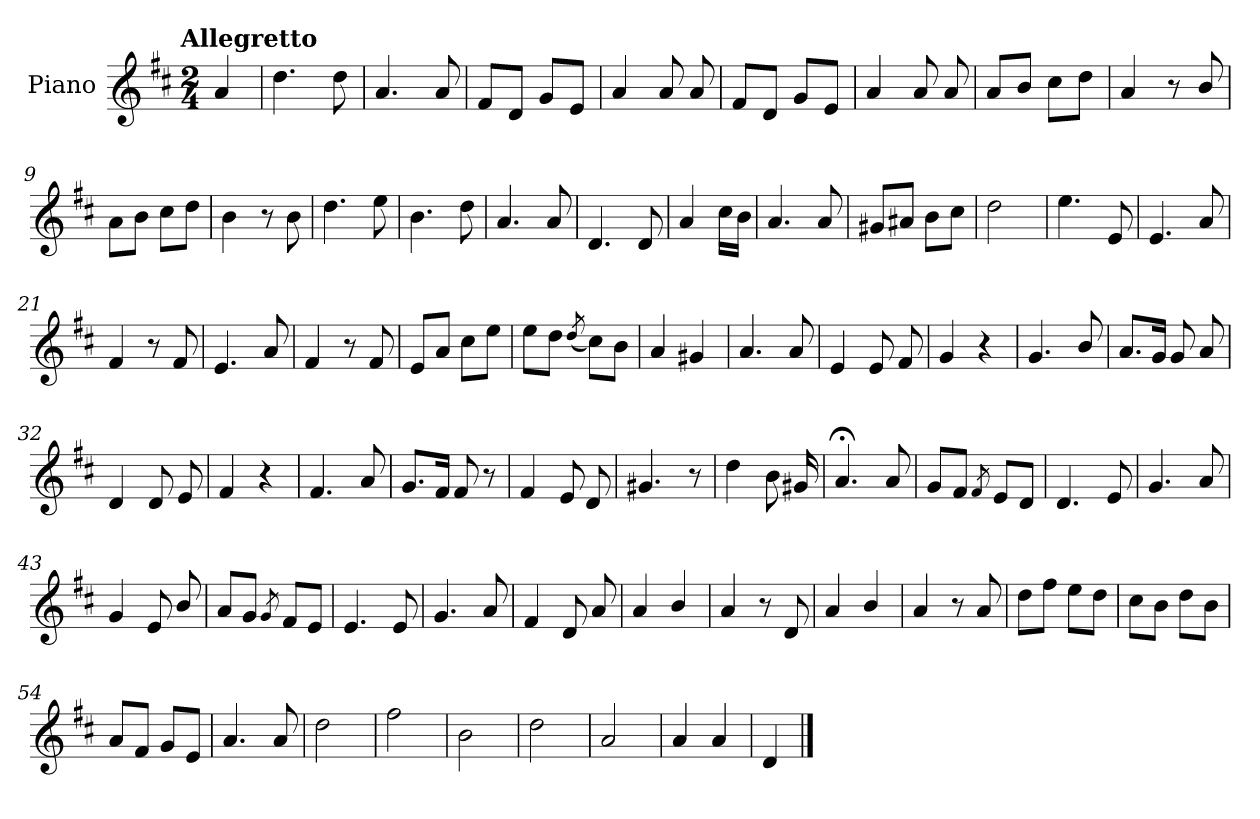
**kern
*part1
*staff1
*I"Piano
*I'Pno.
*clefG2
*k[f#c#]
!!LO:TX:omd:t=Allegretto
*M2/4
*MM116
=
4a/
=1
4.dd\
8dd\
=2
4.a/
8a/
=3
8f#/L
8d/J
8g/L
8e/J
=4
4a/
8a/
8a/
=5
8f#/L
8d/J
8g/L
8e/J
=6
4a/
8a/
8a/
!!LO:LB:g=z
=7
8a/L
8b/J
8cc#\L
8dd\J
=8
4a/
8r
8b/
=9
8a\L
8b\J
8cc#\L
8dd\J
=10
4b\
8r
8b\
=11
4.dd\
8ee\
=12
4.b\
8dd\
=13
4.a/
8a/
=14
4.d/
8d/
!!LO:LB:g=z
=15
4a/
16cc#\LL
16b\JJ
=16
4.a/
8a/
=17
8g#X/L
8a#X/J
8b\L
8cc#\J
=18
2dd\
=19
4.ee\
8e/
=20
4.e/
8a/
=21
4f#/
8r
8f#/
=22
4.e/
8a/
!!LO:LB:g=z
=23
4f#/
8r
8f#/
=24
8e/L
8a/J
8cc#\L
8ee\J
=25
8ee\L
8dd\J
(<8qdd/
8cc#\L)
8b\J
=26
4a/
4g#X/
=27
4.a/
8a/
=28
4e/
8e/
8f#/
=29
4g/
4r
!!LO:LB:g=z
=30
4.g/
8b/
=31
8.a/L
16g/Jk
8g/
8a/
=32
4d/
8d/
8e/
=33
4f#/
4r
=34
4.f#/
8a/
=35
8.g/L
16f#/Jk
8f#/
8r
=36
4f#/
8e/
8d/
=37
4.g#X/
8r
!!LO:LB:g=z
=38
4dd\
8b\
16g#X/
=39
4.a;</
8a/
=40
8g/L
8f#/J
8qf#/
8e/L
8d/J
=41
4.d/
8e/
=42
4.g/
8a/
=43
4g/
8e/
8b/
=44
8a/L
8g/J
8qg/
8f#/L
8e/J
!!LO:LB:g=z
=45
4.e/
8e/
=46
4.g/
8a/
=47
4f#/
8d/
8a/
=48
4a/
4b/
=49
4a/
8r
8d/
=50
4a/
4b/
=51
4a/
8r
8a/
=52
8dd\L
8ff#\J
8ee\L
8dd\J
!!LO:LB:g=z
=53
8cc#\L
8b\J
8dd\L
8b\J
=54
8a/L
8f#/J
8g/L
8e/J
=55
4.a/
8a/
=56
2dd\
=57
2ff#\
=58
2b\
=59
2dd\
=60
2a/
=61
4a/
4a/
=62
4d/
==
*-
